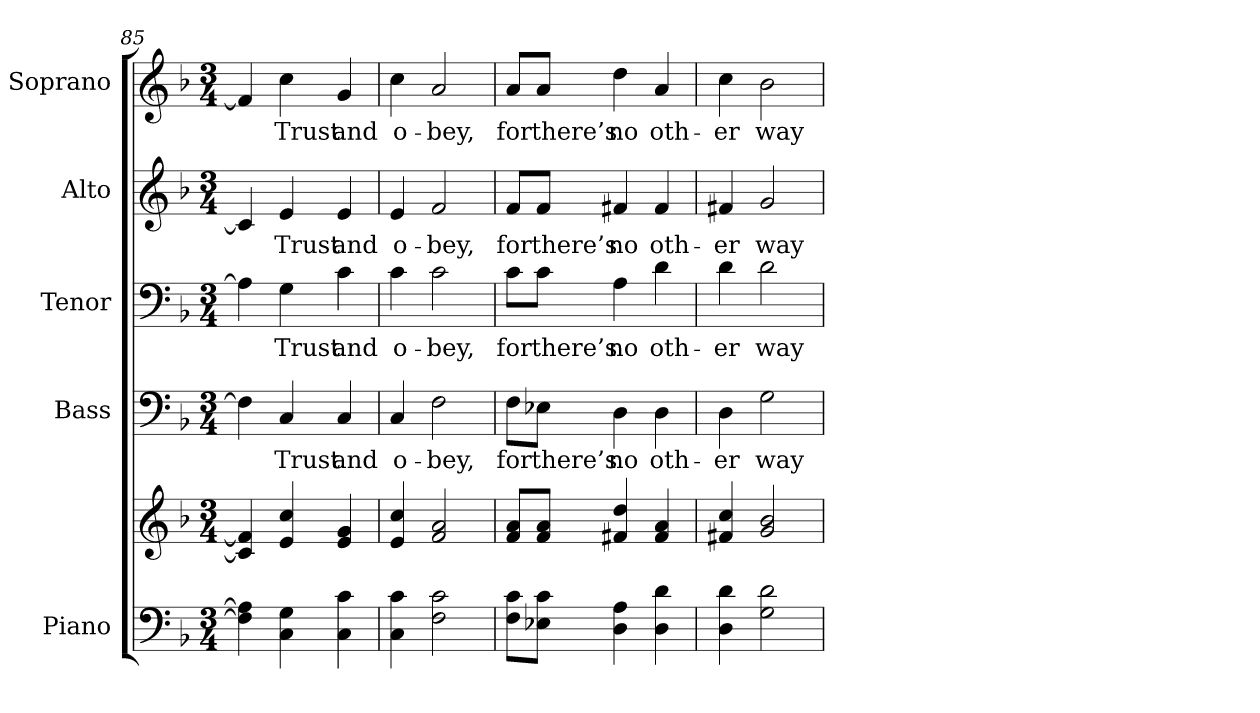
**kern	**kern	**kern	**text	**kern	**text	**kern	**text	**kern	**text
*part5	*part5	*part4	*part4	*part3	*part3	*part2	*part2	*part1	*part1
*staff6	*staff5	*staff4	*staff4	*staff3	*staff3	*staff2	*staff2	*staff1	*staff1
*I"Piano	*	*I"Bass	*	*I"Tenor	*	*I"Alto	*	*I"Soprano	*
*I'Pno.	*	*I'B.	*	*I'T.	*	*I'A.	*	*I'S.	*
!!LO:LB:g=z
*clefF4	*clefG2	*clefF4	*	*clefF4	*	*clefG2	*	*clefG2	*
*k[b-]	*k[b-]	*k[b-]	*	*k[b-]	*	*k[b-]	*	*k[b-]	*
*F:	*F:	*F:	*	*F:	*	*F:	*	*F:	*
*M3/4	*M3/4	*M3/4	*	*M3/4	*	*M3/4	*	*M3/4	*
=85	=85	=85	=85	=85	=85	=85	=85	=85	=85
4Fi\] 4Ai]	4ci/] 4fi]	4Fi\]	.	4Ai\]	.	4ci/]	.	4fi/]	.
!	!	!	!LO:LY:b:color=#000000	!	!	!	!	!	!
!	!	!	!	!	!LO:LY:b:color=#000000	!	!	!	!
!	!	!	!	!	!	!	!LO:LY:b:color=#000000	!	!
!	!	!	!	!	!	!	!	!	!LO:LY:b:color=#000000
4Ci\ 4Gi	4ei/ 4cci	4Ci/	Trust	4Gi\	Trust	4ei/	Trust	4cci\	Trust
!	!	!	!LO:LY:b:color=#000000	!	!	!	!	!	!
!	!	!	!	!	!LO:LY:b:color=#000000	!	!	!	!
!	!	!	!	!	!	!	!LO:LY:b:color=#000000	!	!
!	!	!	!	!	!	!	!	!	!LO:LY:b:color=#000000
4Ci\ 4ci	4ei/ 4gi	4Ci/	and	4ci\	and	4ei/	and	4gi/	and
=86	=86	=86	=86	=86	=86	=86	=86	=86	=86
!	!	!	!LO:LY:b:color=#000000	!	!	!	!	!	!
!	!	!	!	!	!LO:LY:b:color=#000000	!	!	!	!
!	!	!	!	!	!	!	!LO:LY:b:color=#000000	!	!
!	!	!	!	!	!	!	!	!	!LO:LY:b:color=#000000
4Ci\ 4ci	4ei/ 4cci	4Ci/	o-	4ci\	o-	4ei/	o-	4cci\	o-
!	!	!	!LO:LY:b:color=#000000	!	!	!	!	!	!
!	!	!	!	!	!LO:LY:b:color=#000000	!	!	!	!
!	!	!	!	!	!	!	!LO:LY:b:color=#000000	!	!
!	!	!	!	!	!	!	!	!	!LO:LY:b:color=#000000
2Fi\ 2ci	2fi/ 2ai	2Fi\	-bey,	2ci\	-bey,	2fi/	-bey,	2ai/	-bey,
=87	=87	=87	=87	=87	=87	=87	=87	=87	=87
!	!	!	!LO:LY:b:color=#000000	!	!	!	!	!	!
!	!	!	!	!	!LO:LY:b:color=#000000	!	!	!	!
!	!	!	!	!	!	!	!LO:LY:b:color=#000000	!	!
!	!	!	!	!	!	!	!	!	!LO:LY:b:color=#000000
8Fi\ 8ciL	8fi/ 8aiL	8Fi\L	for	8ci\L	for	8fi/L	for	8ai/L	for
!	!	!	!LO:LY:b:color=#000000	!	!	!	!	!	!
!	!	!	!	!	!LO:LY:b:color=#000000	!	!	!	!
!	!	!	!	!	!	!	!LO:LY:b:color=#000000	!	!
!	!	!	!	!	!	!	!	!	!LO:LY:b:color=#000000
8E-Xi\ 8ciJ	8fi/ 8aiJ	8E-Xi\J	there’s	8ci\J	there’s	8fi/J	there’s	8ai/J	there’s
!	!	!	!LO:LY:b:color=#000000	!	!	!	!	!	!
!	!	!	!	!	!LO:LY:b:color=#000000	!	!	!	!
!	!	!	!	!	!	!	!LO:LY:b:color=#000000	!	!
!	!	!	!	!	!	!	!	!	!LO:LY:b:color=#000000
4Di\ 4Ai	4f#Xi/ 4ddi	4Di\	no	4Ai\	no	4f#Xi/	no	4ddi\	no
!	!	!	!LO:LY:b:color=#000000	!	!	!	!	!	!
!	!	!	!	!	!LO:LY:b:color=#000000	!	!	!	!
!	!	!	!	!	!	!	!LO:LY:b:color=#000000	!	!
!	!	!	!	!	!	!	!	!	!LO:LY:b:color=#000000
4Di\ 4di	4f#i/ 4ai	4Di\	oth-	4di\	oth-	4f#i/	oth-	4ai/	oth-
=88	=88	=88	=88	=88	=88	=88	=88	=88	=88
!	!	!	!LO:LY:b:color=#000000	!	!	!	!	!	!
!	!	!	!	!	!LO:LY:b:color=#000000	!	!	!	!
!	!	!	!	!	!	!	!LO:LY:b:color=#000000	!	!
!	!	!	!	!	!	!	!	!	!LO:LY:b:color=#000000
4Di\ 4di	4f#Xi/ 4cci	4Di\	-er	4di\	-er	4f#Xi/	-er	4cci\	-er
!	!	!	!LO:LY:b:color=#000000	!	!	!	!	!	!
!	!	!	!	!	!LO:LY:b:color=#000000	!	!	!	!
!	!	!	!	!	!	!	!LO:LY:b:color=#000000	!	!
!	!	!	!	!	!	!	!	!	!LO:LY:b:color=#000000
2Gi\ 2di	2gi/ 2b-i	2Gi\	way	2di\	way	2gi/	way	2b-i\	way
=	=	=	=	=	=	=	=	=	=
*-	*-	*-	*-	*-	*-	*-	*-	*-	*-
